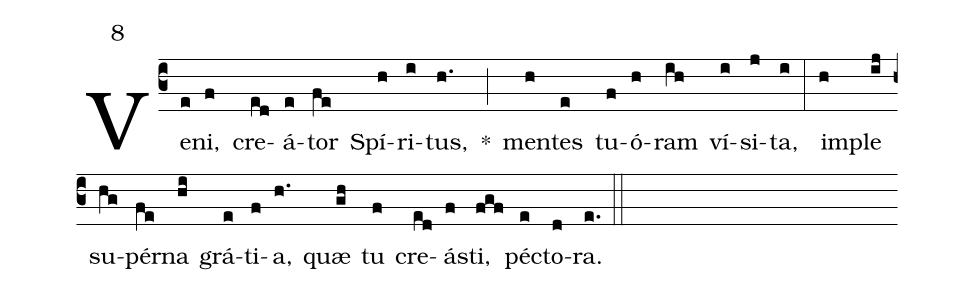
annotation:8;
%%
(c3) Ve(e)ni,(f) cre(ed)á(e)tor(fe) Spí(h)ri(i)tus,(h.) *(;) men(h)tes(e) tu(f)ó(h)ram(ih) ví(i)si(j)ta,(i) (:) im(h)ple(ij) su(hg)pér(fe)na(hi) grá(e)ti(f)a,(h.) quæ(gh) tu(f) cre(ed)ás(f)ti,(fgf) péc(e)to(d)ra.(e.) (::)
